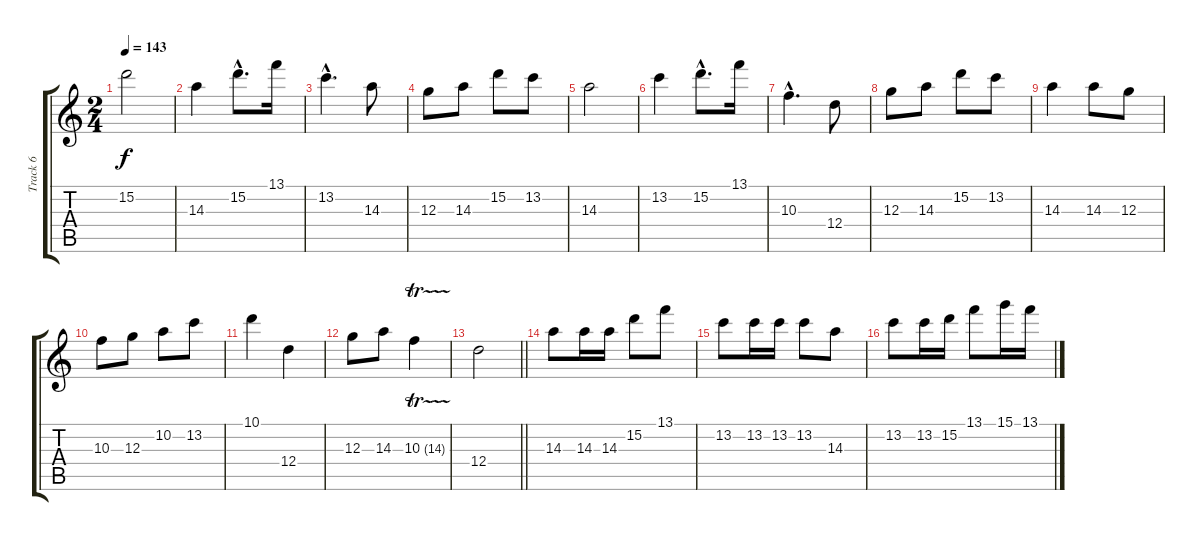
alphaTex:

\track ("Track 6" "Track 6") {instrument electricguitarmuted}
\staff {score tabs}
\tuning (E4 B3 G3 D3 A2 E2) {hide}
\ts (2 4)
\tempo 143
\clef g2
\ks c
15.2.2{dy f} |
14.3.4 15.2{hac}.8{d} 13.1.16 |
13.2{hac}.4{d} 14.3.8 |
12.3.8 14.3.8 15.2.8 13.2.8 |
14.3.2 |
13.2.4 15.2{hac}.8{d} 13.1.16 |
10.3{hac}.4{d} 12.4.8 |
12.3.8 14.3.8 15.2.8 13.2.8 |
14.3.4 14.3.8 12.3.8 |
10.3.8 12.3.8 10.2.8 13.2.8 |
10.1.4 12.4.4 |
12.3.8 14.3.8 10.3{tr (14 64)}.4 |
\barLineRight lightlight
12.4.2 |
14.3.8 14.3.16 14.3.16 15.2.8 13.1.8 |
13.2.8 13.2.16 13.2.16 13.2.8 14.3.8 |
13.2.8 13.2.16 15.2.16 13.1.8 15.1.16 13.1.16
